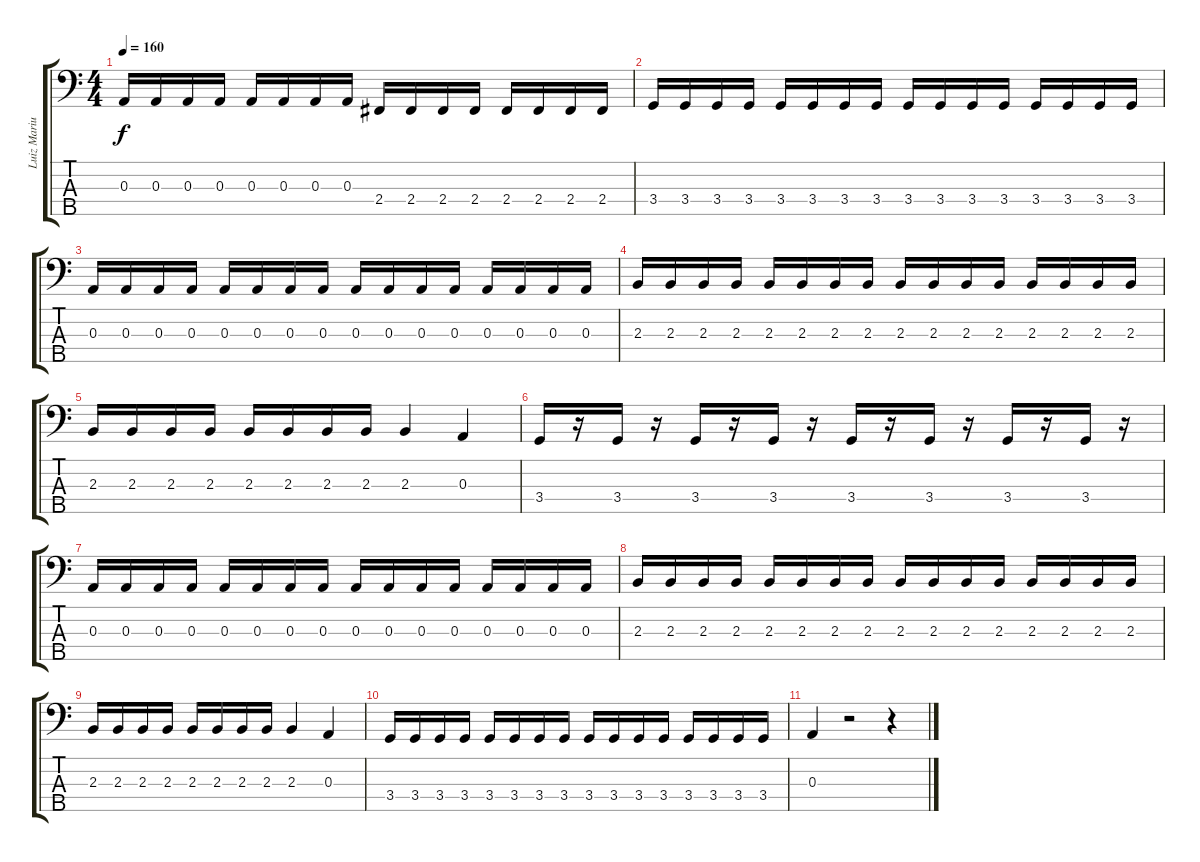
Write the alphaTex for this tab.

\track ("Luiz Mariutti (Bajo)" "Luiz Mariu") {instrument electricbassfinger}
\staff {score tabs}
\tuning (G2 D2 A1 E1 B0) {hide}
\ts (4 4)
\tempo 160
\clef f4
\ks c
0.3.16{dy f} 0.3.16 0.3.16 0.3.16 0.3.16 0.3.16 0.3.16 0.3.16 2.4.16 2.4.16 2.4.16 2.4.16 2.4.16 2.4.16 2.4.16 2.4.16 |
3.4.16 3.4.16 3.4.16 3.4.16 3.4.16 3.4.16 3.4.16 3.4.16 3.4.16 3.4.16 3.4.16 3.4.16 3.4.16 3.4.16 3.4.16 3.4.16 |
0.3.16 0.3.16 0.3.16 0.3.16 0.3.16 0.3.16 0.3.16 0.3.16 0.3.16 0.3.16 0.3.16 0.3.16 0.3.16 0.3.16 0.3.16 0.3.16 |
2.3.16 2.3.16 2.3.16 2.3.16 2.3.16 2.3.16 2.3.16 2.3.16 2.3.16 2.3.16 2.3.16 2.3.16 2.3.16 2.3.16 2.3.16 2.3.16 |
2.3.16 2.3.16 2.3.16 2.3.16 2.3.16 2.3.16 2.3.16 2.3.16 2.3.4 0.3.4 |
3.4.16 r.16 3.4.16 r.16 3.4.16 r.16 3.4.16 r.16 3.4.16 r.16 3.4.16 r.16 3.4.16 r.16 3.4.16 r.16 |
0.3.16 0.3.16 0.3.16 0.3.16 0.3.16 0.3.16 0.3.16 0.3.16 0.3.16 0.3.16 0.3.16 0.3.16 0.3.16 0.3.16 0.3.16 0.3.16 |
2.3.16 2.3.16 2.3.16 2.3.16 2.3.16 2.3.16 2.3.16 2.3.16 2.3.16 2.3.16 2.3.16 2.3.16 2.3.16 2.3.16 2.3.16 2.3.16 |
2.3.16 2.3.16 2.3.16 2.3.16 2.3.16 2.3.16 2.3.16 2.3.16 2.3.4 0.3.4 |
3.4.16 3.4.16 3.4.16 3.4.16 3.4.16 3.4.16 3.4.16 3.4.16 3.4.16 3.4.16 3.4.16 3.4.16 3.4.16 3.4.16 3.4.16 3.4.16 |
0.3.4 r.2 r.4
